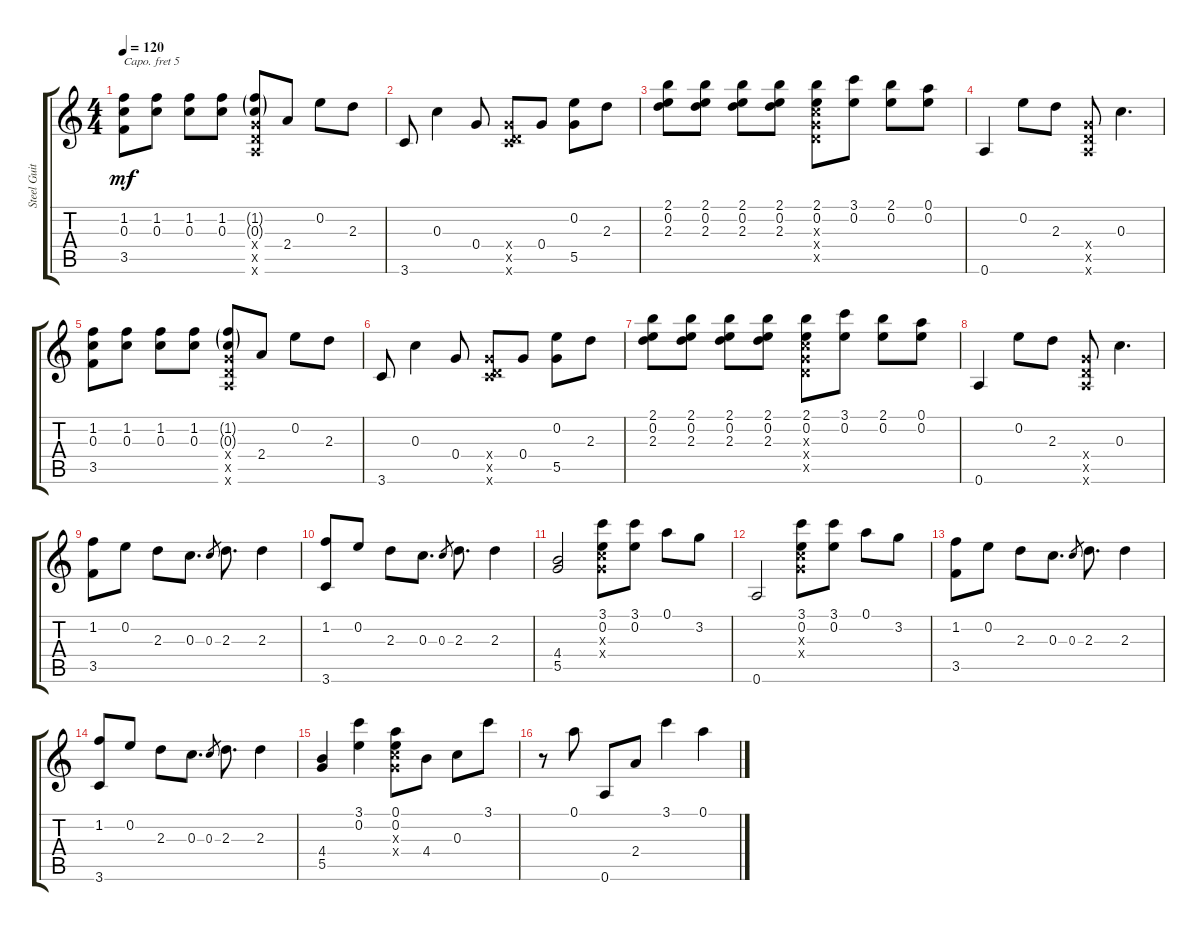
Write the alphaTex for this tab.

\track ("Steel Guitar" "Steel Guit") {instrument acousticguitarsteel}
\staff {score tabs}
\capo 5
\tuning (E4 B3 G3 D3 A2 E2) {hide}
\ts (4 4)
\tempo 120
\clef g2
\ks c
(1.2 0.3 3.5).8{dy mf} (1.2 0.3).8 (1.2 0.3).8 (1.2 0.3).8 (1.2{g} 0.3{g} 0.4{x} 0.5{x} 0.6{x}).8 2.4.8 0.2.8 2.3.8 |
3.6.8 0.3.4 0.4.8 (0.4{x} 0.5{x} 3.6{x}).8 0.4.8 (0.2 5.5).8 2.3.8 |
(2.1 0.2 2.3).8 (2.1 0.2 2.3).8 (2.1 0.2 2.3).8 (2.1 0.2 2.3).8 (2.1 0.2 0.3{x} 0.4{x} 0.5{x}).8 (3.1 0.2).8 (2.1 0.2).8 (0.1 0.2).8 |
0.6.4 0.2.8 2.3.8 (0.4{x} 0.5{x} 0.6{x}).8 0.3.4{d} |
(1.2 0.3 3.5).8 (1.2 0.3).8 (1.2 0.3).8 (1.2 0.3).8 (1.2{g} 0.3{g} 0.4{x} 0.5{x} 0.6{x}).8 2.4.8 0.2.8 2.3.8 |
3.6.8 0.3.4 0.4.8 (0.4{x} 0.5{x} 3.6{x}).8 0.4.8 (0.2 5.5).8 2.3.8 |
(2.1 0.2 2.3).8 (2.1 0.2 2.3).8 (2.1 0.2 2.3).8 (2.1 0.2 2.3).8 (2.1 0.2 0.3{x} 0.4{x} 0.5{x}).8 (3.1 0.2).8 (2.1 0.2).8 (0.1 0.2).8 |
0.6.4 0.2.8 2.3.8 (0.4{x} 0.5{x} 0.6{x}).8 0.3.4{d} |
(1.2 3.5).8 0.2.8 2.3.8 0.3.8{d} 0.3.8{gr} 2.3.8{d} 2.3.4 |
(1.2 3.6).8 0.2.8 2.3.8 0.3.8{d} 0.3.8{gr} 2.3.8{d} 2.3.4 |
(4.4 5.5).2 (3.1 0.2 0.3{x} 0.4{x}).8 (3.1 0.2).8 0.1.8 3.2.8 |
0.6.2 (3.1 0.2 0.3{x} 0.4{x}).8 (3.1 0.2).8 0.1.8 3.2.8 |
(1.2 3.5).8 0.2.8 2.3.8 0.3.8{d} 0.3.8{gr} 2.3.8{d} 2.3.4 |
(1.2 3.6).8 0.2.8 2.3.8 0.3.8{d} 0.3.8{gr} 2.3.8{d} 2.3.4 |
(4.4 5.5).4 (3.1 0.2).4 (0.1 0.2 0.3{x} 0.4{x}).8 4.4.8 0.3.8 3.1.8 |
r.8 0.1.8 0.6.8 2.4.8 3.1.4 0.1.4
